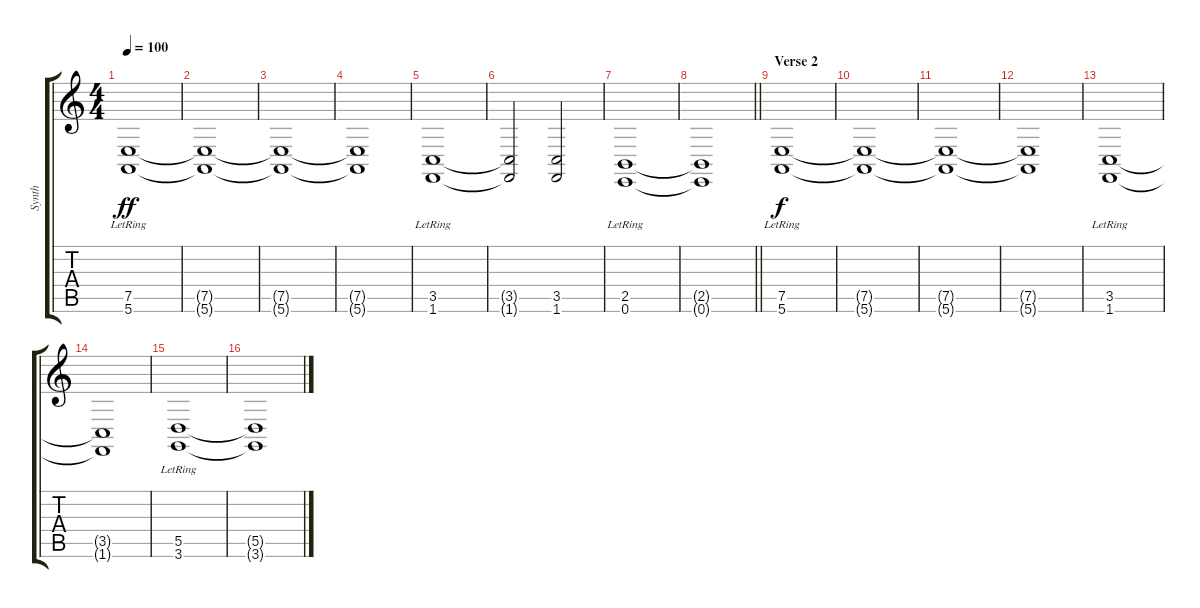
\track ("Synth" "Synth") {instrument synthvoice}
\staff {score tabs}
\tuning (E4 B3 G3 D3 A2 E2) {hide}
\ts (4 4)
\tempo 100
\clef g2
\ks c
(7.5{lr} 5.6{lr}).1{dy ff} |
(7.5{t} 5.6{t}).1 |
(7.5{t} 5.6{t}).1 |
(7.5{t} 5.6{t}).1 |
(3.5{lr} 1.6{lr}).1 |
(3.5{t} 1.6{t}).2 (3.5 1.6).2 |
(2.5{lr} 0.6{lr}).1 |
\barLineRight lightlight
(2.5{t} 0.6{t}).1 |
\section ("" "Verse 2")
(7.5{lr} 5.6{lr}).1{dy f} |
(7.5{t} 5.6{t}).1 |
(7.5{t} 5.6{t}).1 |
(7.5{t} 5.6{t}).1 |
(3.5{lr} 1.6{lr}).1 |
(3.5{t} 1.6{t}).1 |
(5.5{lr} 3.6{lr}).1 |
(5.5{t} 3.6{t}).1
